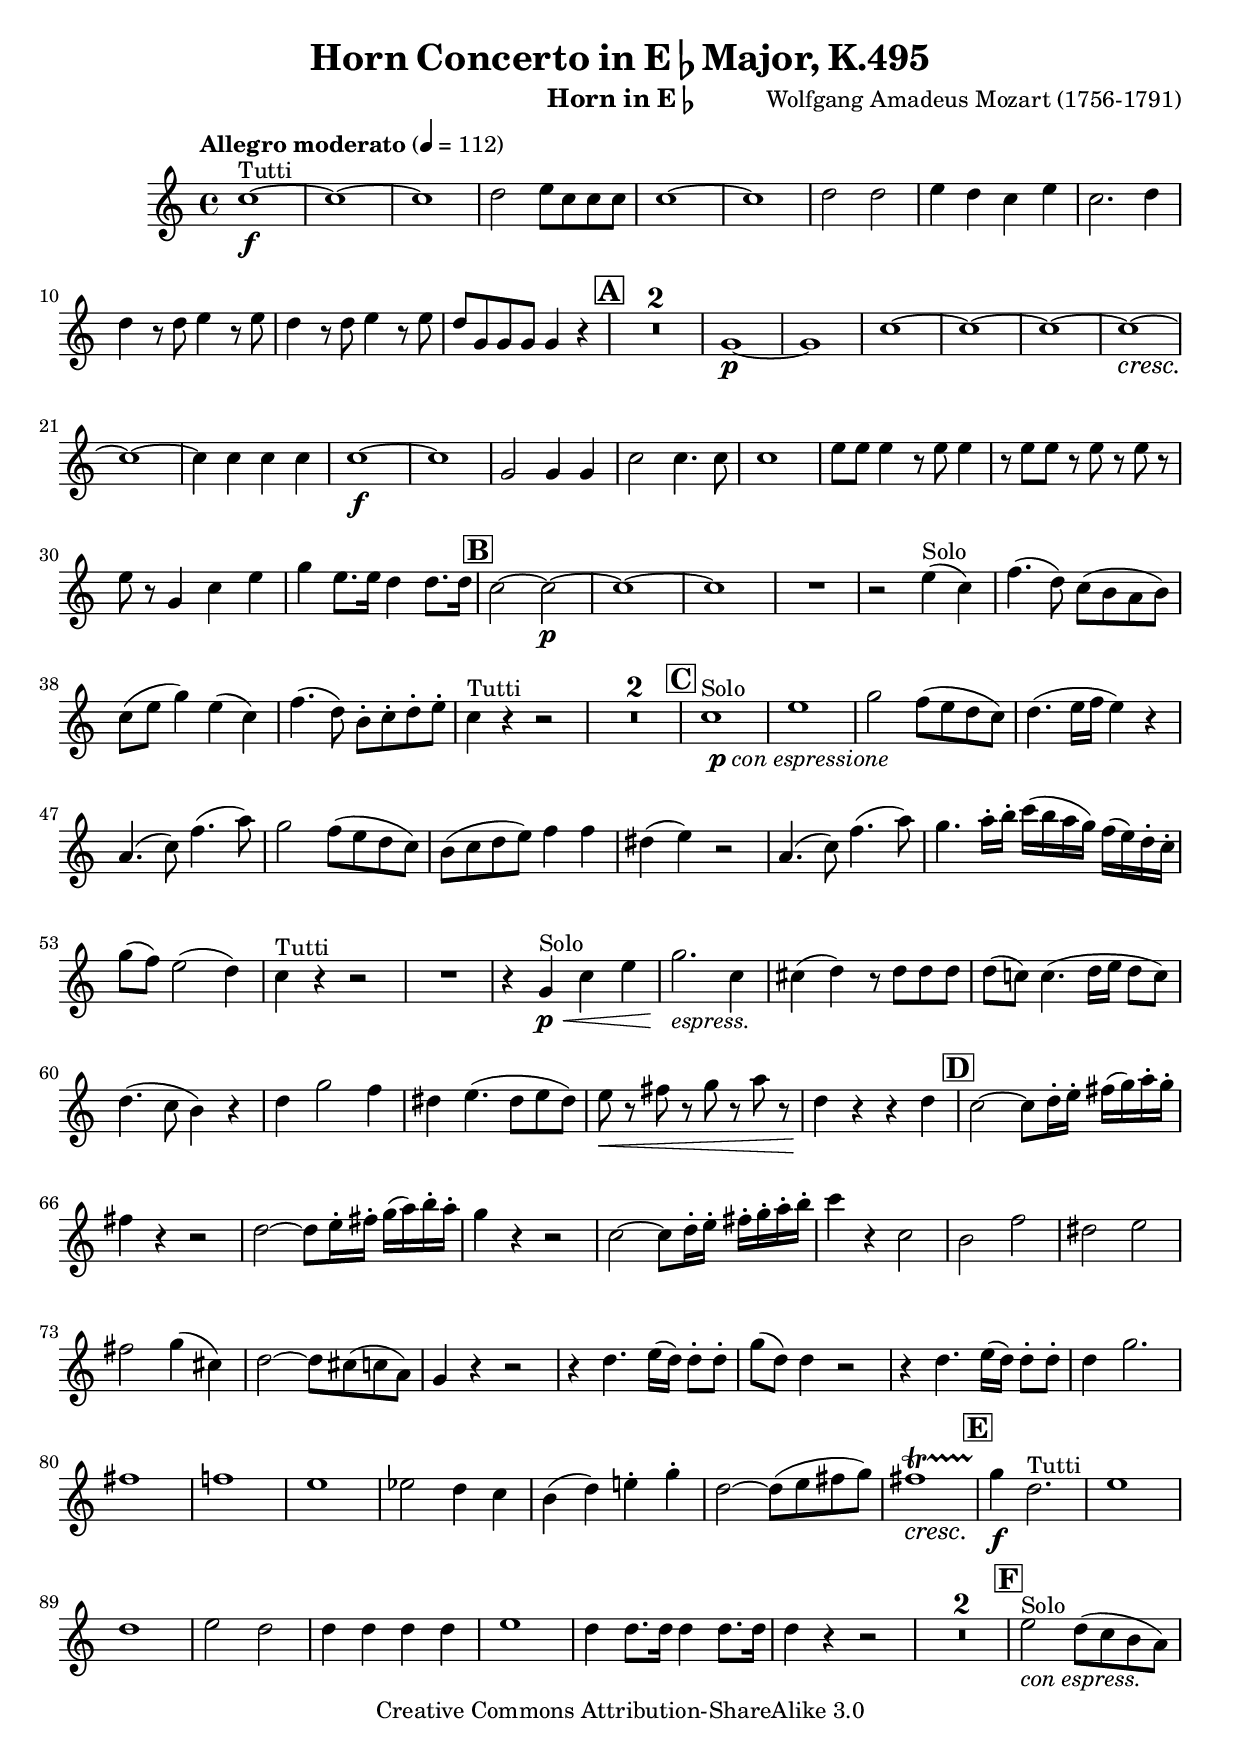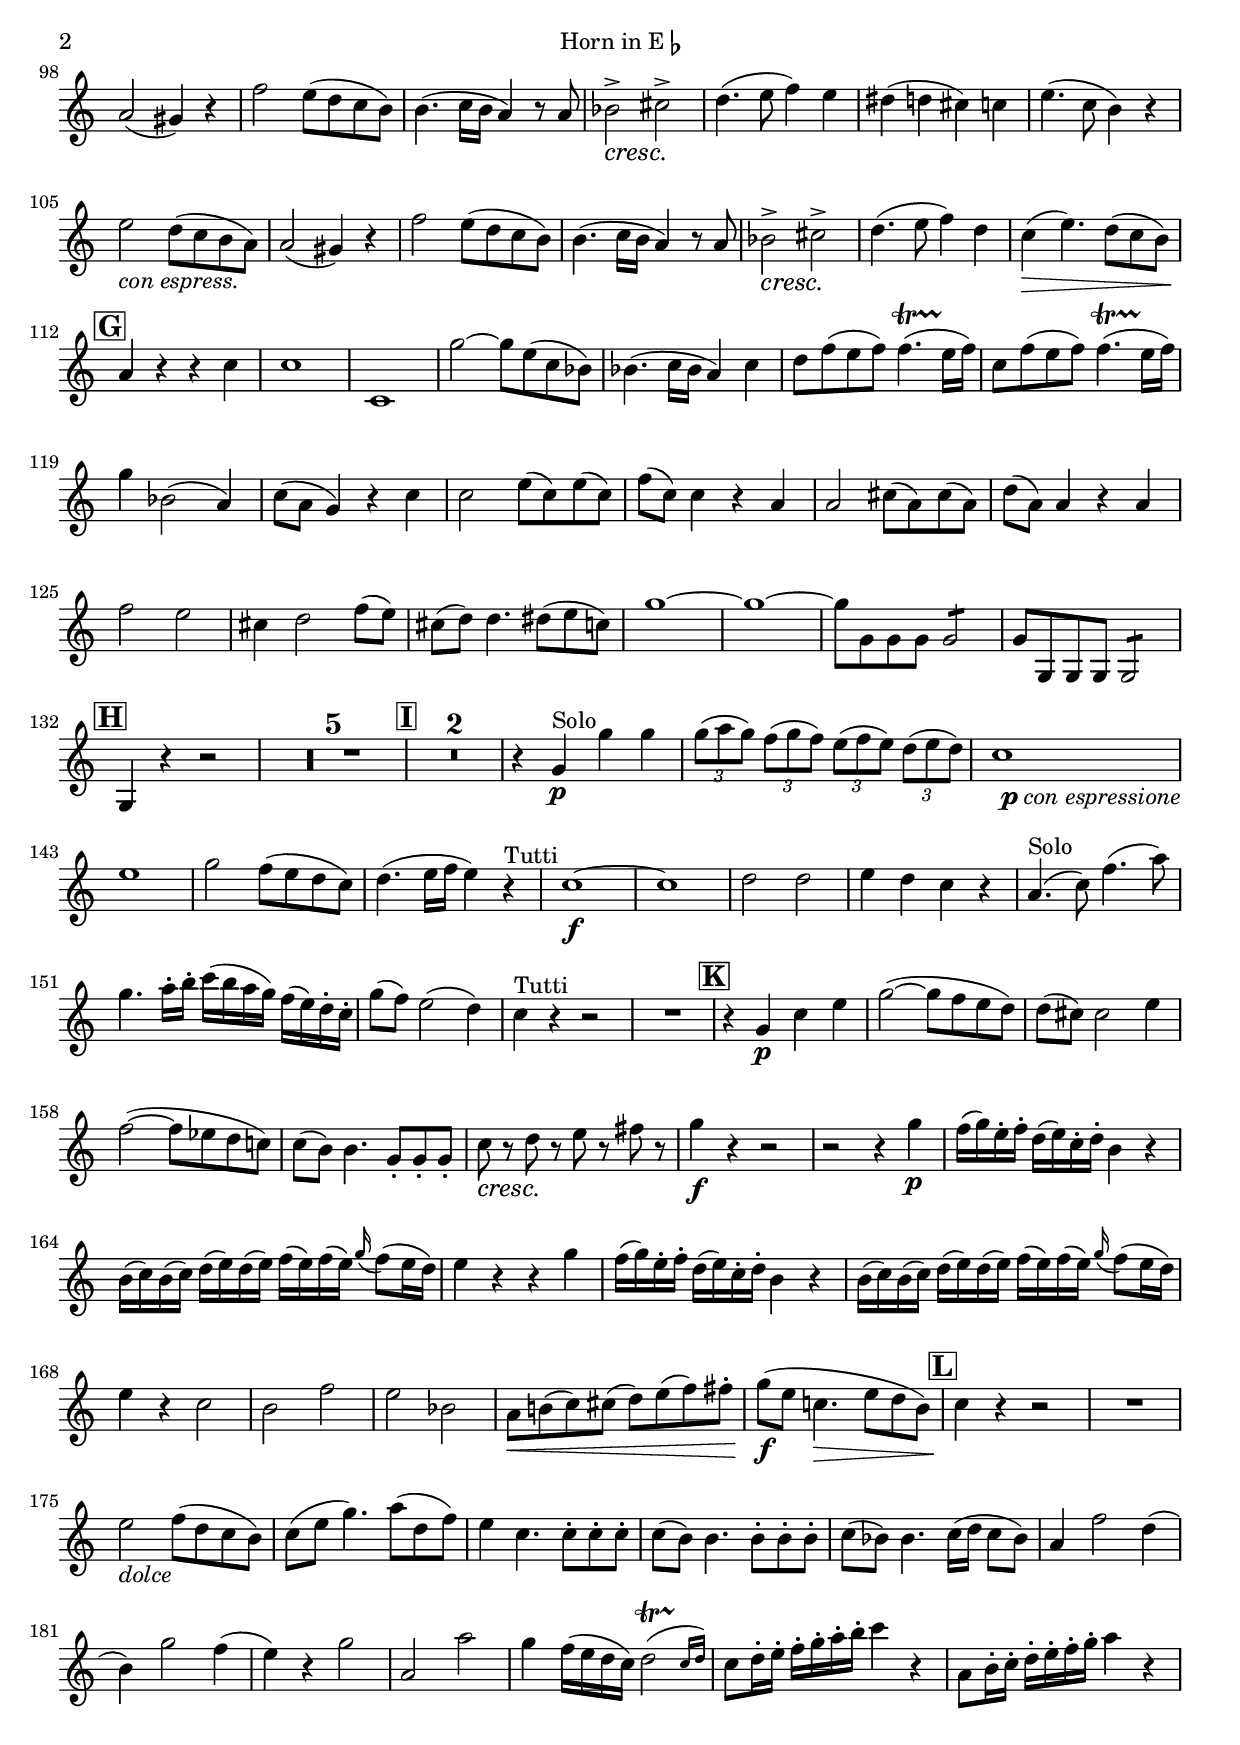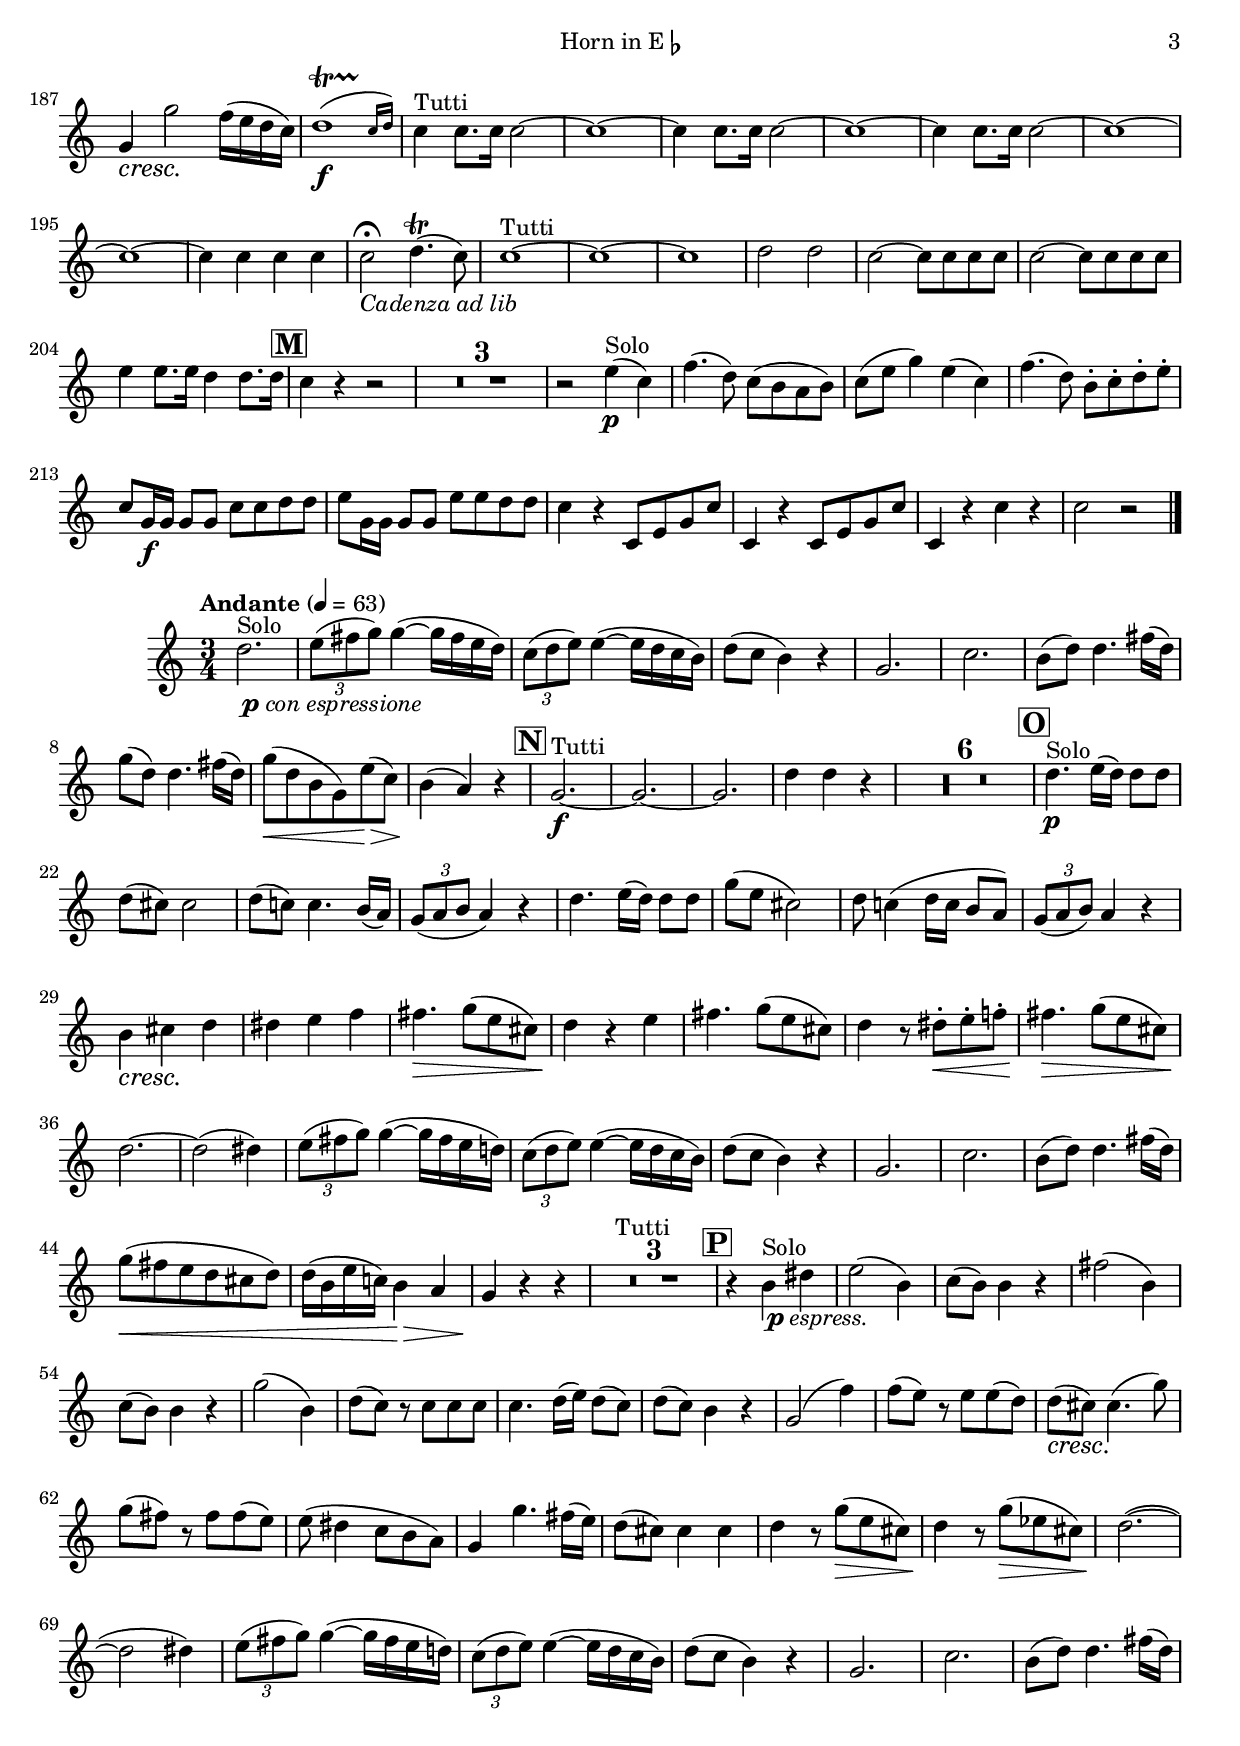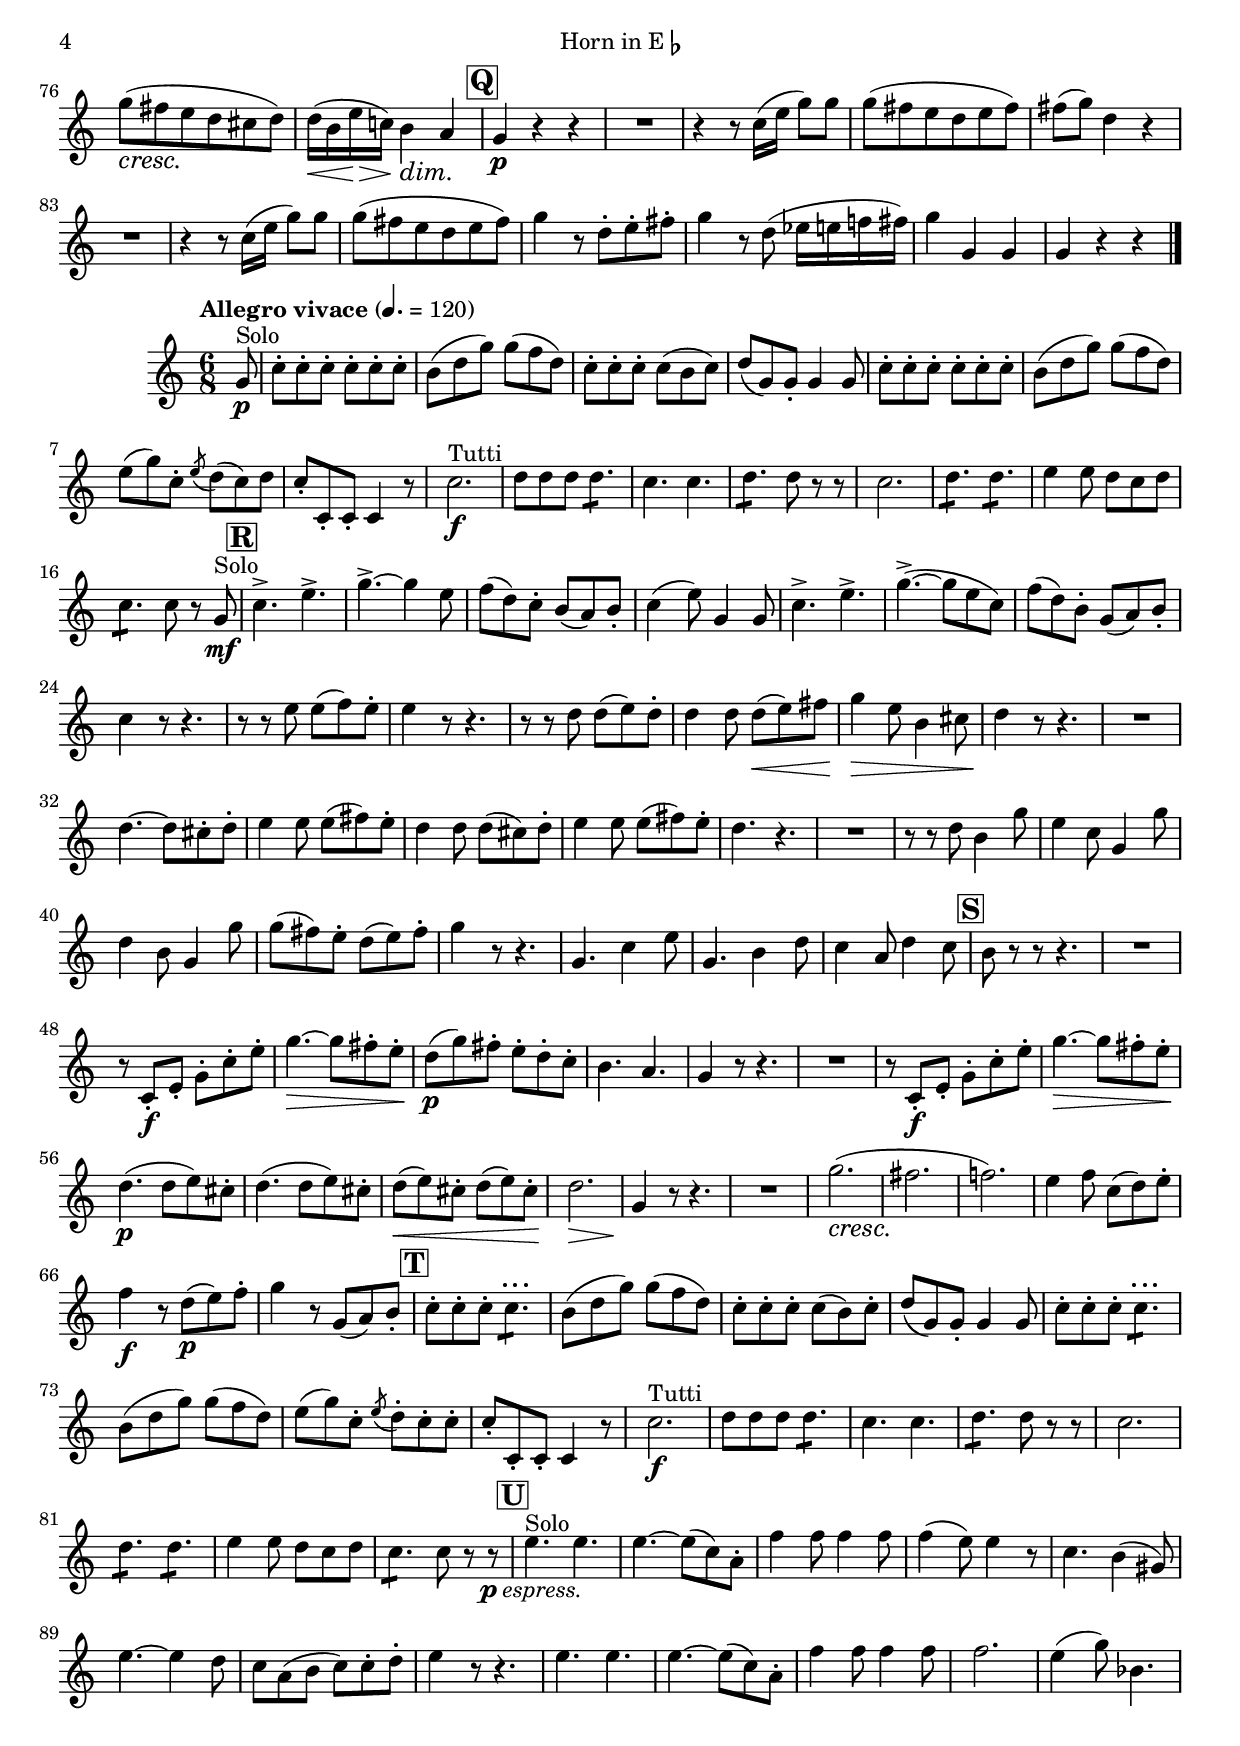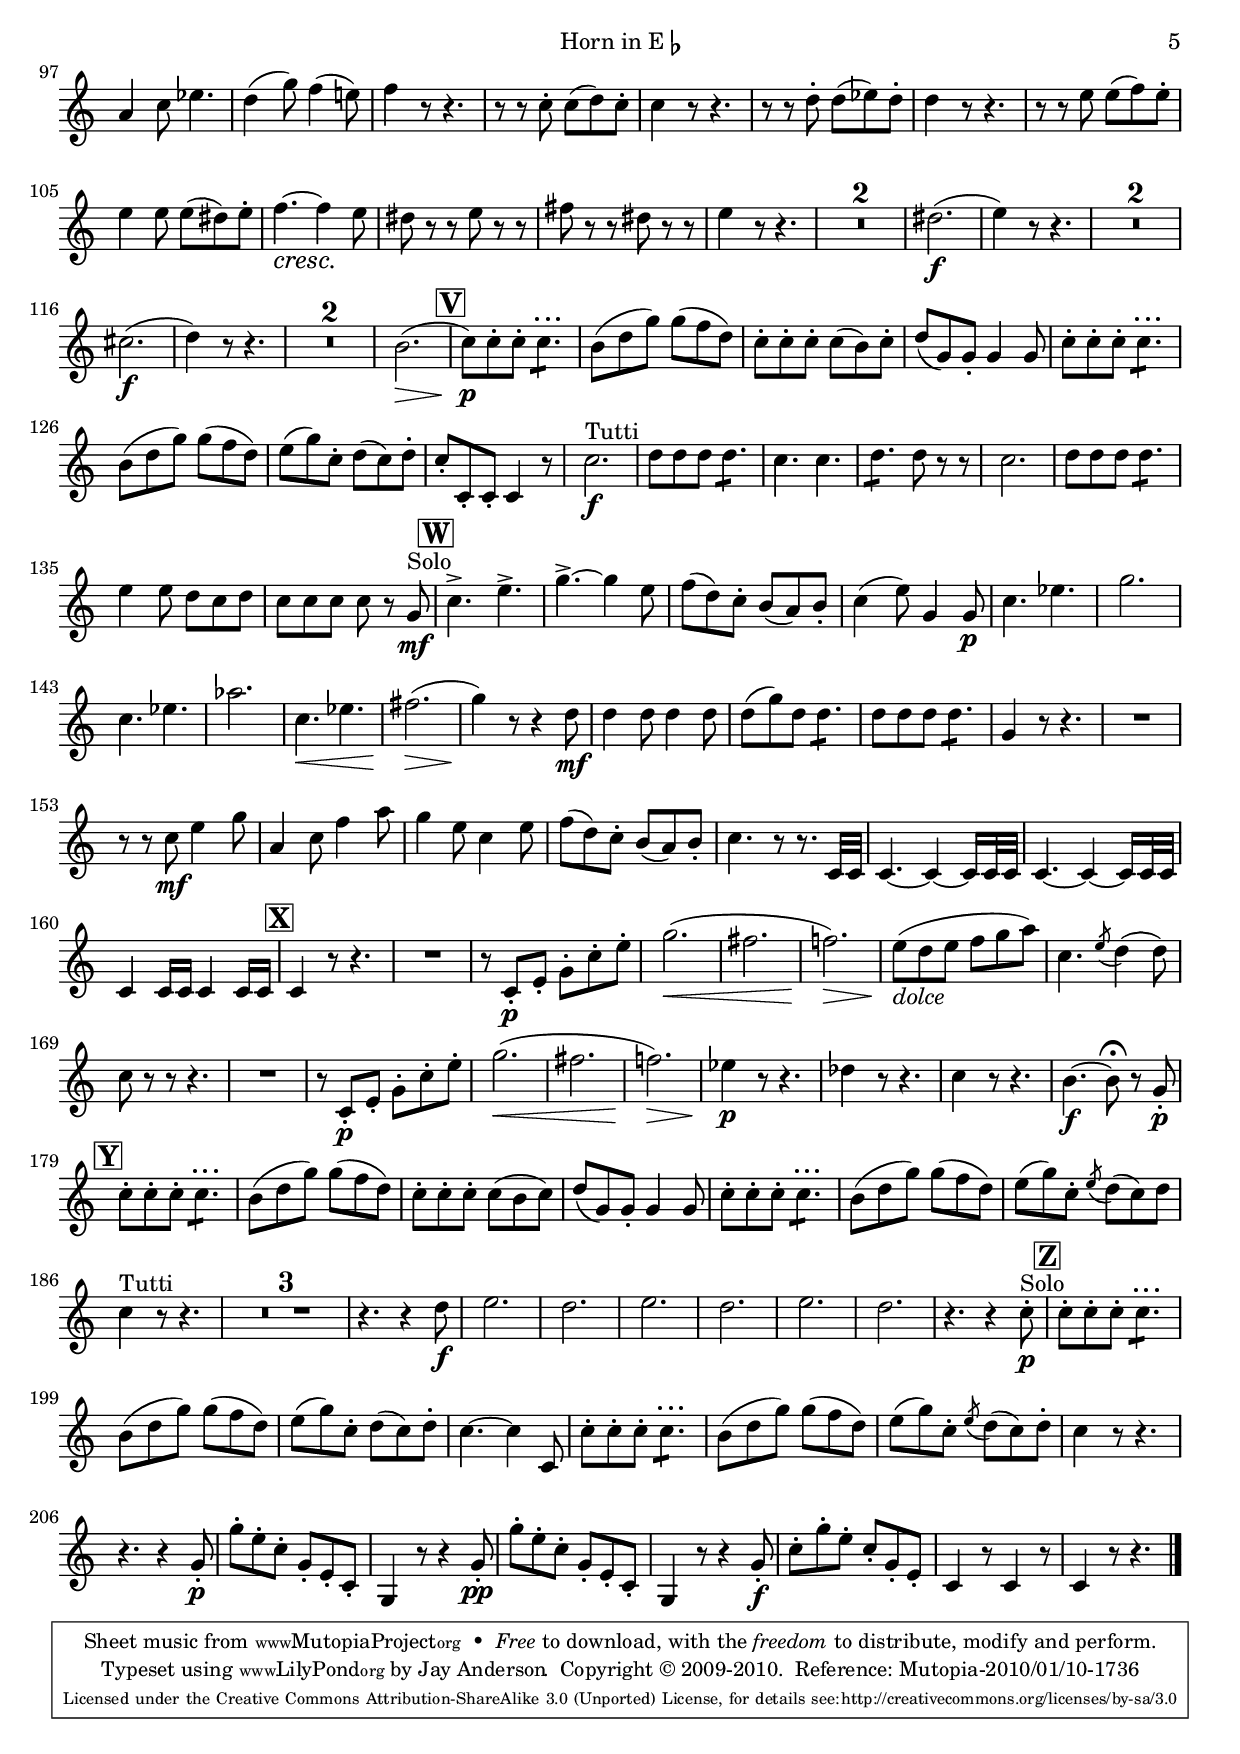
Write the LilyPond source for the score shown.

\version "2.13.10"

\include "defs.ily"
\version "2.13.10"

hornMvtI = \relative c''
{
  \transposition ees
  c1~\f^\tutti |
  c~ |
  c |
  d2 e8 c c c |
  c1~ |
  c |
  d2 d |
  e4 d c e |
  c2. d4 |
  \repeat unfold 2 {d4 r8 d e4 r8 e |}
  d8 g, g g g4 r |

  %A
  R1*2 |
  g1~\p |
  g |
  c1~ |
  c1~ |
  c1~ |
  \override DynamicTextSpanner #'dash-period = #-1.0
  \crescTextCresc
  c1~\< |
  c1~ |
  c4 c c c |
  c1~\f |
  c |
  g2 g4 g |
  c2 c4. c8 |
  c1 |
  e8 e e4 r8 e e4 |
  r8 e e r e r e r |
  e r g,4 c e |
  g e8. e16 d4 d8. d16 |

  %B
  c2~ c~\p |
  c1~ |
  c |
  R1 |
  r2 e4(^\solo c) |
  f4.( d8) c( b a b) |
  c( e g4) e( c) |
  f4.( d8) b8-. c-. d-. e-. |
  c4^\tutti r r2 |
  R1*2 |

  %C
  \once \override Staff.DynamicText #'self-alignment-X = #LEFT
  c1\pConEspressione^\solo |
  e |
  g2 f8( e d c) |
  d4.( e16 f e4) r |
  a,4.( c8) f4.( a8) |
  g2 f8( e d c) |
  b( c d e) f4 f |
  dis( e) r2 |
  a,4.( c8) f4.( a8) |
  g4. a16-. b-. c( b a g) f( e) d-. c-. |
  g'8( f) e2( d4) |
  c^\tutti r r2 |
  R1 |
  \crescHairpin
  r4 g\p\<^\solo c e |
  g2.\!_\espress c,4 |
  cis( d) r8 d d d |
  d( c) c4.( d16 e d8 c) |
  d4.( c8 b4) r |
  d g2 f4 |
  dis e4.( dis8 e dis) |
  e8\< r fis r g r a r |
  d,4\! r r d |

  %D
  c2~ c8 d16-. e-. fis( g) a-. g-. |
  fis4 r r2 |
  d2~ d8 e16-. fis-. g( a) b-. a-. |
  g4 r r2 |
  c,2~ c8 d16-. e-. fis-. g-. a-. b-. |
  c4 r c,2 |
  b f' |
  dis e |
  fis g4( cis,) |
  d2~ d8 cis( c a) |
  g4 r r2 |
  r4 d'4. e16( d) d8-. d-. |
  g( d) d4 r2 |
  r4 d4. e16( d) d8-. d-. |
  d4 g2. |
  fis1 |
  f |
  e |
  ees2 d4 c |
  b( d) e-. g-. |
  d2~ d8( e fis g) |
  \crescTextCresc
  fis1\<\startTrillSpan

  %E
  g4\stopTrillSpan\f d2.^\tutti |
  e1 |
  d |
  e2 d |
  d4 d d d |
  e1 |
  \repeat unfold 2 {d4 d8. d16} |
  d4 r r2 |
  R1*2 |

  %F
  \once \override Staff.DynamicText #'self-alignment-X = #LEFT
  e2_\conEspress^\solo d8( c b a) |
  a2( gis4) r |
  f'2 e8( d c b) |
  b4.( c16 b a4) r8 a |
  bes2->\< cis-> |
  d4.(\! e8 f4) e |
  dis( d cis) c |
  e4.( c8 b4) r |
  e2_\conEspress d8( c b a) |
  a2( gis4) r |
  f'2 e8( d c b) |
  b4.( c16 b a4) r8 a |
  bes2->\< cis-> |
  d4.( e8 f4)\! d |
  c(\> e4.) d8( c b) |

  %G
  a4\! r r c |
  c1 |
  c, |
  g''2~ g8 e( c bes) |
  bes4.( c16 bes a4) c |
  d8 f( e f) f4.(\startTrillSpan e16\stopTrillSpan f) |
  c8 f( e f) f4.(\startTrillSpan e16\stopTrillSpan f) |
  g4 bes,2( a4) |
  c8( a g4) r c |
  c2 e8( c) e( c) |
  f( c) c4 r a |
  a2 cis8( a) cis( a) |
  d( a) a4 r a |
  f'2 e |
  cis4 d2 f8( e) |
  cis( d) d4. dis8( e c) |
  g'1~ |
  g~ |
  g8 g, g g \repeat tremolo 4 g8 |
  g8 g, g g \repeat tremolo 4 g8 |

  %H
  g4 r r2 |
  R1*5 |

  %I
  R1*2 |
  r4 g'\p^\solo g' g |
  \times 2/3 {g8( a g)} \times 2/3 {f( g f)}
    \times 2/3 {e( f e)} \times 2/3 {d( e d)} |
  \once \override Staff.DynamicText #'self-alignment-X = #LEFT
  c1\pConEspressione |
  e |
  g2 f8( e d c) |
  d4.( e16 f e4) r^\tutti |
  c1~\f |
  c |
  d2 d |
  e4 d c r |
  a4.(^\solo c8) f4.( a8) |
  g4. a16-. b-. c( b a g) f( e) d-. c-. |
  g'8( f) e2( d4) |
  c4^\tutti r r2 |
  R1 |

  %K
  r4 g\p c e |
  g2~( g8 f e d) |
  d( cis) cis2 e4 |
  f2~( f8 ees d c) |
  c( b) b4. g8-. g-. g-. |
  \crescTextCresc
  c\< r d r e r fis r |
  g4\f r r2 |
  r2 r4 g\p |
  f16( g) e-. f-. d( e) c-. d-. b4 r |
  b16( c) b( c) d( e) d( e) f( e) f( e) \appoggiatura g16 f8( e16 d) |
  e4 r r g |
  f16( g) e-. f-. d( e) c-. d-. b4 r |
  b16( c) b( c) d( e) d( e) f( e) f( e) \appoggiatura g16 f8( e16 d) |
  e4 r c2 |
  b f' |
  e bes |
  \crescHairpin
  a8\< b( c) cis( d) e( f) fis-. |
  g(\f e c4.\> e8 d b) |

  %L
  c4\! r r2 |
  R1 |
  e2_\dolce f8( d c b) |
  c( e g4.) a8( d, f) |
  e4 c4. c8-. c-. c-. |
  c8( b) b4. b8-. b-. b-. |
  c8( bes) bes4. c16( d c8 bes) |
  a4 f'2 d4( |
  b) g'2 f4( |
  e) r g2 |
  a, a' |
  #(define afterGraceFraction (cons 15 16))
  g4 f16( e d c) \afterGrace d2(\startTrillSpan {c16[\stopTrillSpan d])} |
  c8 d16-. e-. f-. g-. a-. b-. c4 r |
  a,8 b16-. c-. d-. e-. f-. g-. a4 r |
  \crescTextCresc
  g,4\< g'2 f16( e d c) |
  \afterGrace d1(\f\startTrillSpan {c16[\stopTrillSpan d])} |
  c4^\tutti c8. c16 c2~ |
  c1~ |
  c4 c8. c16 c2~ |
  c1~ |
  c4 c8. c16 c2~ |
  c1~ |
  c~ |
  c4 c c c |
  c2\fermata_\cadenza d4.(\trill c8) |
  c1~^\tutti |
  c~ |
  c |
  d2 d |
  \repeat unfold 2 {c2~ c8 c c c |}
  e4 e8. e16 d4 d8. d16 |

  %M
  c4 r r2 |
  R1*3 |
  r2 e4(\p^\solo c) |
  f4.( d8) c( b a b) |
  c( e g4) e( c) |
  f4.( d8) b-. c-. d-. e-. |
  c8 g16\f g g8 g c c d d |
  e8 g,16 g g8 g e' e d d |
  c4 r c,8 e g c |
  c,4 r c8 e g c |
  c,4 r c' r |
  c2 r |
}

hornMvtII = \relative c''
{
  \transposition ees
  \once \override Staff.DynamicText #'self-alignment-X = #LEFT
  d2.\pConEspressione^\solo |
  \times 2/3 {e8( fis g)} g4~( g16 fis e d) |
  \times 2/3 {c8( d e)} e4~( e16 d c b) |
  d8( c b4) r |
  g2. |
  c |
  b8( d) d4. fis16( d) |
  g8( d) d4. fis16( d) |
  g8(\< d b g) e'(\> c) |
  b4(\! a) r |

  %N
  g2.~\f^\tutti |
  g~ |
  g |
  d'4 d r |
  R2.*6 |

  %O
  d4.\p^\solo e16( d) d8 d |
  d( cis) cis2 |
  d8( c) c4. b16( a) |
  \times 2/3 {g8( a b} a4) r |
  d4. e16( d) d8 d |
  g8( e cis2) |
  d8 c4( d16 c b8 a) |
  \times 2/3 {g8( a b)} a4 r |
  \override DynamicTextSpanner #'dash-period = #-1.0
  \crescTextCresc
  b4\< cis d |
  dis e f |
  fis4.\> g8( e cis) |
  d4\! r e |
  fis4. g8( e cis) |
  \crescHairpin
  d4 r8 dis-.\< e-. f-. |
  fis4.\> g8( e cis) |
  d2.~\! |
  d2( dis4) |
  \times 2/3 {e8( fis g)} g4~( g16 fis e d) |
  \times 2/3 {c8( d e)} e4~( e16 d c b) |
  d8( c b4) r |
  g2. |
  c |
  b8( d) d4. fis16( d) |
  g8(\< fis e d cis d) |
  d16( b e c) b4\> a |
  g\! r r |
  s1*0^\tutti R2.*3 |

  %P
  r4
    \once \override Staff.DynamicText #'self-alignment-X = #LEFT
    b\pEspress^\solo dis |
  e2( b4) |
  c8( b) b4 r |
  fis'2( b,4) |
  c8( b) b4 r |
  g'2( b,4) |
  d8( c) r c c c |
  c4. d16( e) d8( c) |
  d( c) b4 r |
  g2( f'4) |
  f8( e) r e e( d) |
  \crescTextCresc
  d(\< cis) cis4.( g'8) |
  g8( fis)\! r fis fis( e) |
  e( dis4 c8 b a) |
  g4 g'4. fis16( e) |
  d8( cis) cis4 cis |
  d4 r8 g(\> e cis) |
  d4\! r8 g(\> ees cis) |
  d2.~(\! |
  d2 dis4) |
  \times 2/3 {e8( fis g)} g4~( g16 fis e d) |
  \times 2/3 {c8( d e)} e4~( e16 d c b) |
  d8( c b4) r |
  g2. |
  c |
  b8( d) d4. fis16( d) |
  \crescTextCresc
  g8(\< fis e d cis d) |
  \crescHairpin
  d16(\< b e\> c)
    \dimTextDim
    b4\> a |

  %Q
  g\p r r |
  R2. |
  r4 r8 c16( e g8) g |
  g( fis e d e fis) |
  fis( g) d4 r |
  R2. |
  r4 r8 c16( e g8) g |
  g( fis e d e fis) |
  g4 r8 d-. e-. fis-. |
  g4 r8 d( ees16 e f fis) |
  g4 g, g |
  g r r |
}

hornMvtIII = \relative c''
{
  \transposition ees
  g8\p^\solo |
  c-. c-. c-. c-. c-. c-. |
  b( d g) g( f d) |
  c-. c-. c-. c( b c) |
  d( g,) g-. g4 g8 |
  c-. c-. c-. c-. c-. c-. |
  b( d g) g( f d) |
  e( g) c,-. \acciaccatura e8 d( c) d |
  c-. c,-. c-. c4 r8 |
  c'2.\f^\tutti |
  d8 d d \repeat tremolo 3 d8 |
  c4. c |
  \repeat tremolo 3 d8 d8 r r |
  c2. |
  \repeat tremolo 3 d8 \repeat tremolo 3 d8 |
  e4 e8 d c d |
  \repeat tremolo 3 c8 c8 r g\mf^\solo |

  %R
  c4.-> e-> |
  g~-> g4 e8 |
  f( d) c-. b( a) b-. |
  c4( e8) g,4 g8 |
  c4.-> e-> |
  g~->( g8 e c) |
  f( d) b-. g( a) b-. |
  c4 r8 r4. |
  r8 r e e( f) e-. |
  e4 r8 r4. |
  r8 r d d( e) d-. |
  d4 d8 d(\< e) fis |
  g4\> e8 b4 cis8 |
  d4\! r8 r4. |
  R2. |
  d4.~ d8 cis-. d-. |
  e4 e8 e( fis) e-. |
  d4 d8 d( cis) d-. |
  e4 e8 e( fis) e-. |
  d4. r |
  R2. |
  r8 r d b4 g'8 |
  e4 c8 g4 g'8 |
  d4 b8 g4 g'8 |
  g( fis) e-. d( e) fis-. |
  g4 r8 r4. |
  g,4. c4 e8 |
  g,4. b4 d8 |
  c4 a8 d4 c8 |

  %S
  b8 r r r4. |
  R2. |
  r8 c,-.\f e-. g-. c-. e-. |
  g4.~\> g8 fis-. e-. |
  d(\p g) fis-. e-. d-. c-. |
  b4. a |
  g4 r8 r4. |
  R2. |
  r8 c,-.\f e-. g-. c-. e-. |
  g4.~\> g8 fis-. e-. |
  d4.(\p d8 e) cis-. |
  d4.( d8 e) cis-. |
  d(\< e) cis-. d(e) cis-. |
  d2.\> |
  g,4\! r8 r4. |
  R2. |
  \override DynamicTextSpanner #'dash-period = #-1.0
  \crescTextCresc
  g'2.(\< |
  fis |
  f) |
  e4 f8 c( d) e-. |
  f4\f r8 d(\p e) f-. |
  g4 r8 g,( a) b-. |

  %T
  c8-. c-. c-. \repeat tremolo 3 c8^\staccatoThree |
  b( d g) g( f d) |
  c-. c-. c-. c( b) c-. |
  d( g,) g-. g4 g8 |
  c8-. c-. c-. \repeat tremolo 3 c8^\staccatoThree |
  b( d g) g( f d) |
  e( g) c,-. \acciaccatura e8 d-. c-. c-. |
  c-. c,-. c-. c4 r8 |
  c'2.\f^\tutti |
  d8 d d \repeat tremolo 3 d8 |
  c4. c |
  \repeat tremolo 3 d8 d r r |
  c2. |
  \repeat tremolo 3 d8 \repeat tremolo 3 d8 |
  e4 e8 d c d |
  \repeat tremolo 3 c8 c r r |

  %U
  e4.\pEspress^\solo e |
  e~ e8( c) a-. |
  f'4 f8 f4 f8 |
  f4( e8) e4 r8 |
  c4. b4( gis8) |
  e'4.~ e4 d8 |
  c a( b c) c-. d-. |
  e4 r8 r4. |
  e4. e |
  e~ e8( c) a-. |
  f'4 f8 f4 f8 |
  f2. |
  e4( g8) bes,4. |
  a4 c8 ees4. |
  d4( g8) f4( e8) |
  f4 r8 r4. |
  r8 r c-. c( d) c-. |
  c4 r8 r4. |
  r8 r d-. d( ees) d-. |
  d4 r8 r4. |
  r8 r e e( f) e-. |
  e4 e8 e( dis) e-. |
  f4.~\< f4 e8 |
  dis8 r r e r r |
  fis r r dis r r |
  e4\! r8 r4. |
  R2.*2 |
  dis2.(\f |
  e4) r8 r4. |
  R2.*2 |
  cis2.(\f |
  d4) r8 r4. |
  R2.*2 |
  b2.(\> |

  %V
  c8)\p c-. c-. \repeat tremolo 3 c^\staccatoThree |
  b8( d g) g( f d) |
  c-. c-. c-. c( b) c-. |
  d( g,) g-. g4 g8 |
  c8-. c-. c-. \repeat tremolo 3 c^\staccatoThree |
  b8( d g) g( f d) |
  e( g) c,-. d( c) d-. |
  c-. c,-. c-. c4 r8 |
  c'2.\f^\tutti |
  d8 d d \repeat tremolo 3 d8 |
  c4. c |
  \repeat tremolo 3 d8 d r r |
  c2. |
  d8 d d \repeat tremolo 3 d8 |
  e4 e8 d c d |
  c c c c r g\mf^\solo |

  %W
  c4.-> e-> |
  g~-> g4 e8 |
  f( d) c-. b( a) b-. |
  c4( e8) g,4 g8\p |
  c4. ees |
  g2. |
  c,4. ees |
  aes2. |
  \crescHairpin
  c,4.\< ees |
  fis2.(\> |
  g4)\! r8 r4 d8\mf |
  d4 d8 d4 d8 |
  d( g) d \repeat tremolo 3 d8 |
  d d d \repeat tremolo 3 d8 |
  g,4 r8 r4. |
  R2. |
  r8 r c\mf e4 g8 |
  a,4 c8 f4 a8 |
  g4 e8 c4 e8 |
  f( d) c-. b( a) b-. |
  c4. r8 r8. c,32 c |
  \repeat unfold 2 {c4.~ c4~ c16 c32 c |}
  \repeat unfold 2 {c4 c16 c} |

  %X
  c4 r8 r4. |
  R2. |
  r8 c-.\p e-. g-. c-. e-. |
  g2.(\< |
  fis |
  f)\> |
  e8(\!_\dolce d e f g a) |
  c,4. \acciaccatura e8 d4( d8) |
  c8 r r r4. |
  R2. |
  r8 c,-.\p e-. g-. c-. e-. |
  g2.(\< |
  fis |
  f)\> |
  ees4\p r8 r4. |
  des4 r8 r4. |
  c4 r8 r4. |
  b4.~\f b8\fermata r8 g-.\p |

  %Y
  c8-. c-. c-. \repeat tremolo 3 c8^\staccatoThree |
  b( d g) g( f d) |
  c-. c-. c-. c( b c) |
  d( g,) g-. g4 g8 |
  c8-. c-. c-. \repeat tremolo 3 c8^\staccatoThree |
  b( d g) g( f d) |
  e( g) c,-. \acciaccatura e8 d( c) d |
  c4^\tutti r8 r4. |
  R2.*3 |
  r4. r4 d8\f |
  \repeat unfold 3 {e2. | d |}
  r4. r4 c8-.\p^\solo |

  %Z
  c8-. c-. c-. \repeat tremolo 3 c8^\staccatoThree |
  b( d g) g( f d) |
  e( g) c,-. d( c) d-. |
  c4.~ c4 c,8 |
  c'8-. c-. c-. \repeat tremolo 3 c8^\staccatoThree |
  b( d g) g( f d) |
  e( g) c,-. \acciaccatura e8 d( c) d-. |
  c4 r8 r4. |
  r4. r4 g8-.\p |
  g'-. e-. c-. g-. e-. c-. |
  g4 r8 r4 g'8-.\pp |
  g'-. e-. c-. g-. e-. c-. |
  g4 r8 r4 g'8-.\f |
  c-. g'-. e-. c-. g-. e-. |
  c4 r8 c4 r8 |
  c4 r8 r4. |
}


instrument = \markup {Horn in E\flat}

mvtI = \hornMvtI
mvtII = \hornMvtII
mvtIII = \hornMvtIII

\version "2.13.10"

\include "defs.ily"

\paper
{
  ragged-last-bottom = ##f
}

\book
{
  \include "header.ily"
  \score
  {
    \new Staff
    {
      #(set-accidental-style 'modern)
      \set Score.skipBars = ##t
      << \mvtI \outlineMvtI >>
    }
  }
  \score
  {
    \new Staff
    {
      #(set-accidental-style 'modern)
      \set Score.skipBars = ##t
      << \mvtII \outlineMvtII >>
    }
  }
  \score
  {
    \new Staff
    {
      #(set-accidental-style 'modern)
      \set Score.skipBars = ##t
      << \mvtIII \outlineMvtIII >>
    }
  }
}



